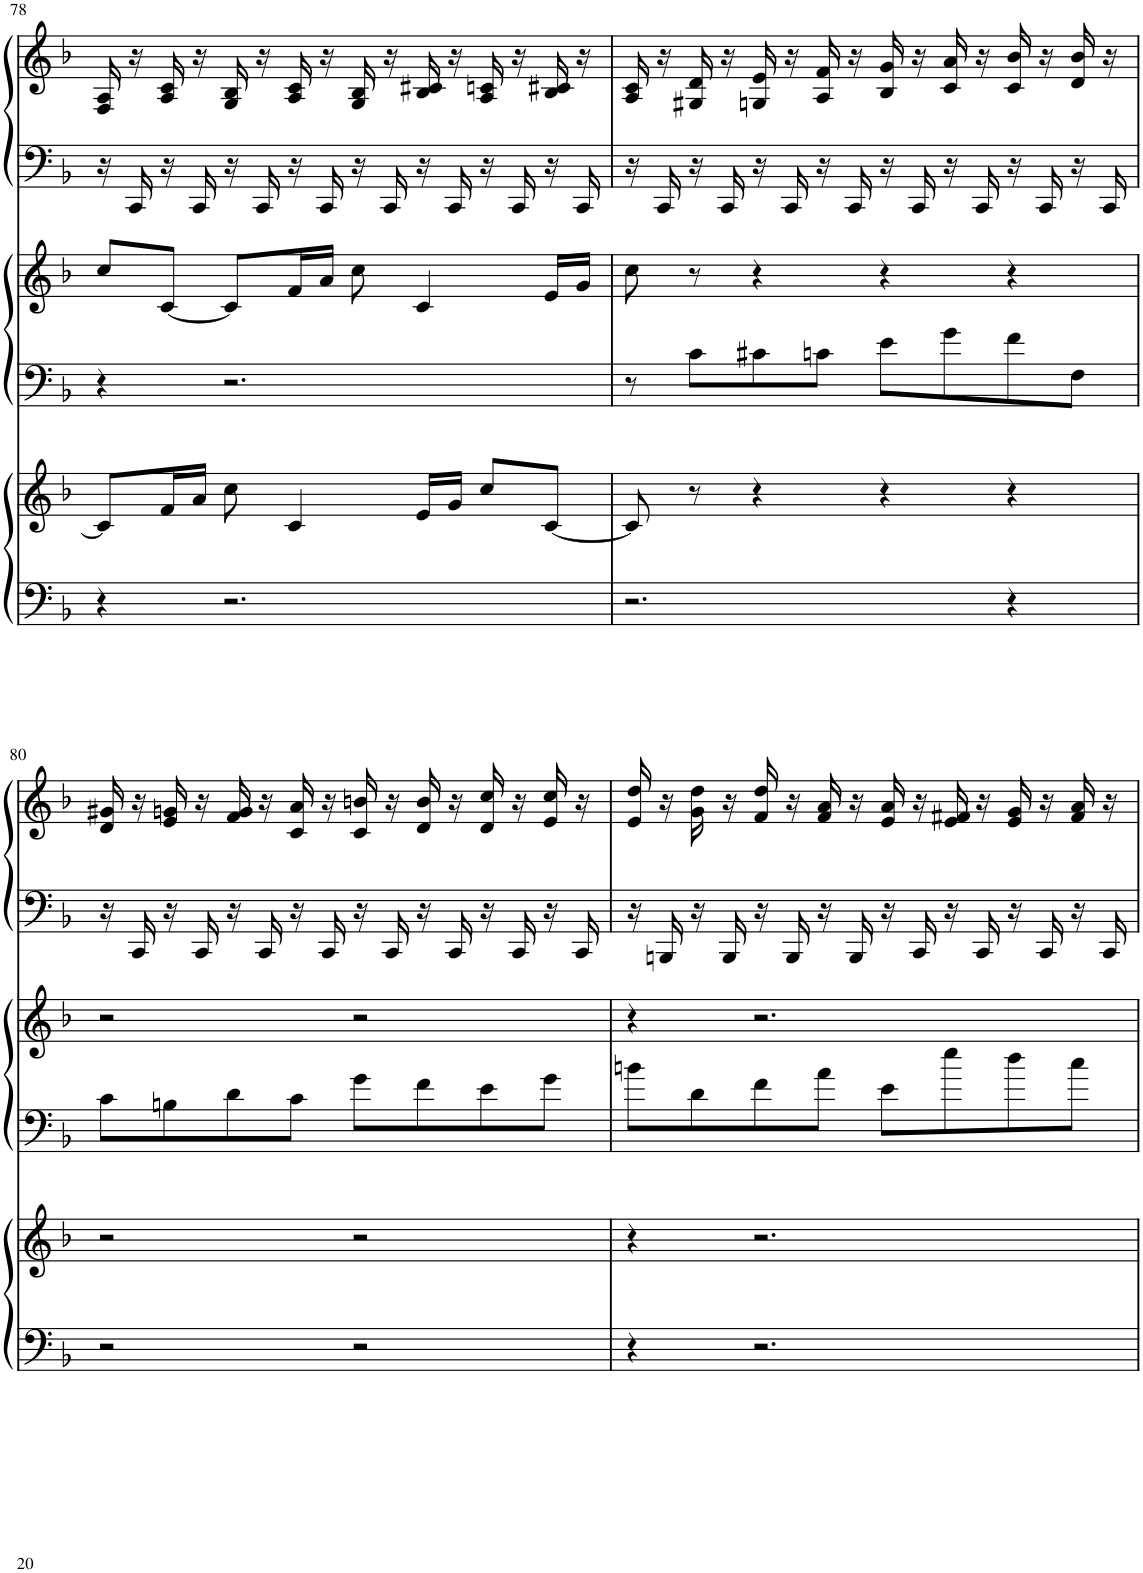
**kern	**kern	**kern	**kern	**kern	**kern
*part3	*part3	*part2	*part2	*part1	*part1
*staff6	*staff5	*staff4	*staff3	*staff2	*staff1
*I"Harp	*	*I"Harp	*	*I"Harp	*
*I'Hp	*	*I'Hp	*	*I'Hp	*
!!LO:PB:g=z
*clefF4	*clefG2	*clefF4	*clefG2	*clefF4	*clefG2
*k[b-]	*k[b-]	*k[b-]	*k[b-]	*k[b-]	*k[b-]
*M4/4	*M4/4	*M4/4	*M4/4	*M4/4	*M4/4
=78	=78	=78	=78	=78	=78
4r	8c/L]	4r	8cc/L	16r	16F/ 16A/
.	.	.	.	16CC/	16r
.	16f/L	.	[8c/J	16r	16A/ 16c/
.	16a/JJ	.	.	16CC/	16r
2.r	8cc\	2.r	8c/L]	16r	16G/ 16B-/
.	.	.	.	16CC/	16r
.	4c/	.	16f/L	16r	16A/ 16c/
.	.	.	16a/JJ	16CC/	16r
.	.	.	8cc\	16r	16G/ 16B-/
.	.	.	.	16CC/	16r
.	16e/LL	.	4c/	16r	16B-/ 16c#X/
.	16g/JJ	.	.	16CC/	16r
.	8cc/L	.	.	16r	16A/ 16cn/
.	.	.	.	16CC/	16r
.	[8c/J	.	16e/LL	16r	16B-/ 16c#X/
.	.	.	16g/JJ	16CC/	16r
=79	=79	=79	=79	=79	=79
2.r	8c/]	8r	8cc\	16r	16A/ 16c/
.	.	.	.	16CC/	16r
.	8r	8c\L	8r	16r	16G#X/ 16d/
.	.	.	.	16CC/	16r
.	4r	8c#X\	4r	16r	16Gn/ 16e/
.	.	.	.	16CC/	16r
.	.	8cn\J	.	16r	16A/ 16f/
.	.	.	.	16CC/	16r
.	4r	8e\L	4r	16r	16B-/ 16g/
.	.	.	.	16CC/	16r
.	.	8g\	.	16r	16c/ 16a/
.	.	.	.	16CC/	16r
4r	4r	8f\	4r	16r	16c/ 16b-/
.	.	.	.	16CC/	16r
.	.	8F\J	.	16r	16d/ 16b-/
.	.	.	.	16CC/	16r
!!LO:LB:g=z
=80	=80	=80	=80	=80	=80
2r	2r	8c\L	2r	16r	16d/ 16g#X/
.	.	.	.	16CC/	16r
.	.	8Bn\	.	16r	16e/ 16gn/
.	.	.	.	16CC/	16r
.	.	8d\	.	16r	16f/ 16g/
.	.	.	.	16CC/	16r
.	.	8c\J	.	16r	16c/ 16a/
.	.	.	.	16CC/	16r
2r	2r	8g\L	2r	16r	16c/ 16bn/
.	.	.	.	16CC/	16r
.	.	8f\	.	16r	16d/ 16b/
.	.	.	.	16CC/	16r
.	.	8e\	.	16r	16d/ 16cc/
.	.	.	.	16CC/	16r
.	.	8g\J	.	16r	16e/ 16cc/
.	.	.	.	16CC/	16r
=81	=81	=81	=81	=81	=81
4r	4r	8bn\L	4r	16r	16e/ 16dd/
.	.	.	.	16BBBn/	16r
.	.	8d\	.	16r	16g\ 16dd\
.	.	.	.	16BBB/	16r
2.r	2.r	8f\	2.r	16r	16f/ 16dd/
.	.	.	.	16BBB/	16r
.	.	8a\J	.	16r	16f/ 16a/
.	.	.	.	16BBB/	16r
.	.	8e\L	.	16r	16e/ 16a/
.	.	.	.	16CC/	16r
.	.	8ee\	.	16r	16e/ 16f#X/
.	.	.	.	16CC/	16r
.	.	8dd\	.	16r	16e/ 16g/
.	.	.	.	16CC/	16r
.	.	8cc\J	.	16r	16f#/ 16a/
.	.	.	.	16CC/	16r
=	=	=	=	=	=
*-	*-	*-	*-	*-	*-
